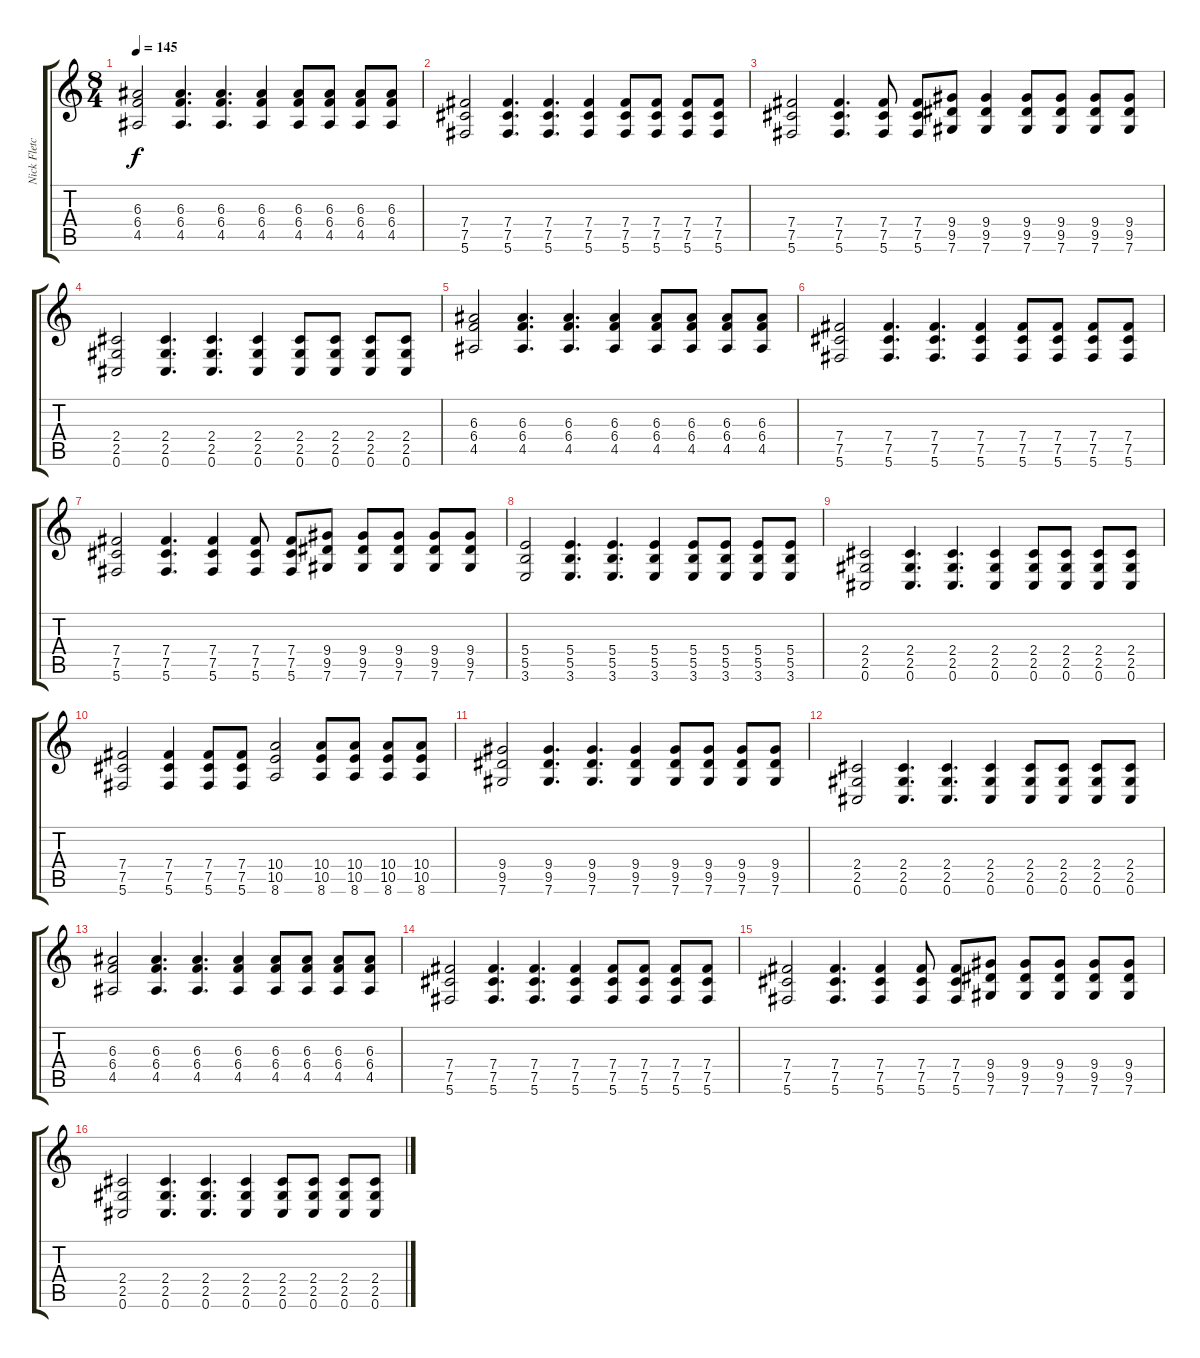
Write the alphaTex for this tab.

\track ("Nick Fletcher" "Nick Fletc") {instrument overdrivenguitar}
\staff {score tabs}
\tuning (Db4 Ab3 E3 B2 Gb2 Db2) {hide}
\ts (8 4)
\tempo 145
\clef g2
\ks c
(6.3 6.4 4.5).2{dy f} (6.3 6.4 4.5).4{d} (6.3 6.4 4.5).4{d} (6.3 6.4 4.5).4 (6.3 6.4 4.5).8 (6.3 6.4 4.5).8 (6.3 6.4 4.5).8 (6.3 6.4 4.5).8 |
(7.4 7.5 5.6).2 (7.4 7.5 5.6).4{d} (7.4 7.5 5.6).4{d} (7.4 7.5 5.6).4 (7.4 7.5 5.6).8 (7.4 7.5 5.6).8 (7.4 7.5 5.6).8 (7.4 7.5 5.6).8 |
(7.4 7.5 5.6).2 (7.4 7.5 5.6).4{d} (7.4 7.5 5.6).8 (7.4 7.5 5.6).8 (9.4 9.5 7.6).8 (9.4 9.5 7.6).4 (9.4 9.5 7.6).8 (9.4 9.5 7.6).8 (9.4 9.5 7.6).8 (9.4 9.5 7.6).8 |
(2.4 2.5 0.6).2 (2.4 2.5 0.6).4{d} (2.4 2.5 0.6).4{d} (2.4 2.5 0.6).4 (2.4 2.5 0.6).8 (2.4 2.5 0.6).8 (2.4 2.5 0.6).8 (2.4 2.5 0.6).8 |
(6.3 6.4 4.5).2 (6.3 6.4 4.5).4{d} (6.3 6.4 4.5).4{d} (6.3 6.4 4.5).4 (6.3 6.4 4.5).8 (6.3 6.4 4.5).8 (6.3 6.4 4.5).8 (6.3 6.4 4.5).8 |
(7.4 7.5 5.6).2 (7.4 7.5 5.6).4{d} (7.4 7.5 5.6).4{d} (7.4 7.5 5.6).4 (7.4 7.5 5.6).8 (7.4 7.5 5.6).8 (7.4 7.5 5.6).8 (7.4 7.5 5.6).8 |
(7.4 7.5 5.6).2 (7.4 7.5 5.6).4{d} (7.4 7.5 5.6).4 (7.4 7.5 5.6).8 (7.4 7.5 5.6).8 (9.4 9.5 7.6).8 (9.4 9.5 7.6).8 (9.4 9.5 7.6).8 (9.4 9.5 7.6).8 (9.4 9.5 7.6).8 |
(5.4 5.5 3.6).2 (5.4 5.5 3.6).4{d} (5.4 5.5 3.6).4{d} (5.4 5.5 3.6).4 (5.4 5.5 3.6).8 (5.4 5.5 3.6).8 (5.4 5.5 3.6).8 (5.4 5.5 3.6).8 |
(2.4 2.5 0.6).2 (2.4 2.5 0.6).4{d} (2.4 2.5 0.6).4{d} (2.4 2.5 0.6).4 (2.4 2.5 0.6).8 (2.4 2.5 0.6).8 (2.4 2.5 0.6).8 (2.4 2.5 0.6).8 |
(7.4 7.5 5.6).2 (7.4 7.5 5.6).4 (7.4 7.5 5.6).8 (7.4 7.5 5.6).8 (10.4 10.5 8.6).2 (10.4 10.5 8.6).8 (10.4 10.5 8.6).8 (10.4 10.5 8.6).8 (10.4 10.5 8.6).8 |
(9.4 9.5 7.6).2 (9.4 9.5 7.6).4{d} (9.4 9.5 7.6).4{d} (9.4 9.5 7.6).4 (9.4 9.5 7.6).8 (9.4 9.5 7.6).8 (9.4 9.5 7.6).8 (9.4 9.5 7.6).8 |
(2.4 2.5 0.6).2 (2.4 2.5 0.6).4{d} (2.4 2.5 0.6).4{d} (2.4 2.5 0.6).4 (2.4 2.5 0.6).8 (2.4 2.5 0.6).8 (2.4 2.5 0.6).8 (2.4 2.5 0.6).8 |
(6.3 6.4 4.5).2 (6.3 6.4 4.5).4{d} (6.3 6.4 4.5).4{d} (6.3 6.4 4.5).4 (6.3 6.4 4.5).8 (6.3 6.4 4.5).8 (6.3 6.4 4.5).8 (6.3 6.4 4.5).8 |
(7.4 7.5 5.6).2 (7.4 7.5 5.6).4{d} (7.4 7.5 5.6).4{d} (7.4 7.5 5.6).4 (7.4 7.5 5.6).8 (7.4 7.5 5.6).8 (7.4 7.5 5.6).8 (7.4 7.5 5.6).8 |
(7.4 7.5 5.6).2 (7.4 7.5 5.6).4{d} (7.4 7.5 5.6).4 (7.4 7.5 5.6).8 (7.4 7.5 5.6).8 (9.4 9.5 7.6).8 (9.4 9.5 7.6).8 (9.4 9.5 7.6).8 (9.4 9.5 7.6).8 (9.4 9.5 7.6).8 |
(2.4 2.5 0.6).2 (2.4 2.5 0.6).4{d} (2.4 2.5 0.6).4{d} (2.4 2.5 0.6).4 (2.4 2.5 0.6).8 (2.4 2.5 0.6).8 (2.4 2.5 0.6).8 (2.4 2.5 0.6).8
